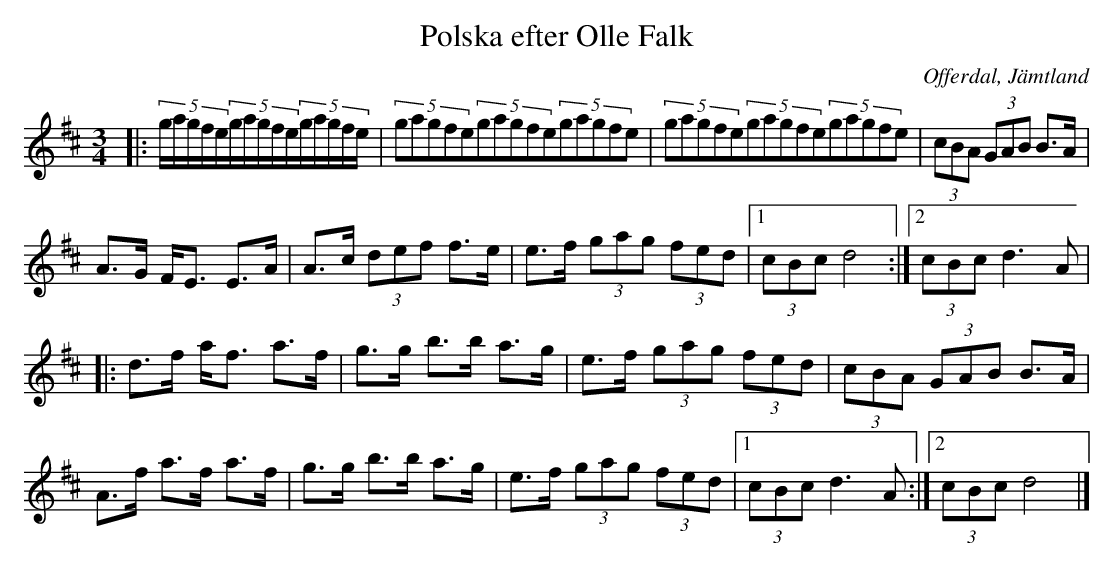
X:1
T:Polska efter Olle Falk
O:Offerdal, Jämtland
M:3/4
L:2/8
K:D
|: (5g/a/g/f/e/(5g/a/g/f/e/(5g/a/g/f/e/ | (5gagfe(5gagfe(5gagfe | (5gagfe(5gagfe(5gagfe | (3cBA (3GAB B>A |
A>G F<E E>A | A>c (3def f>e | e>f (3gag (3fed |1 (3cBc d4 :|2 (3cBc d3 A |
|:d>f a<f a>f | g>g b>b a>g | e>f (3gag (3fed | (3cBA (3GAB B>A |
A>f a>f a>f | g>g b>b a>g | e>f (3gag (3fed |1 (3cBc d3 A :|2 (3cBc d4 |]
